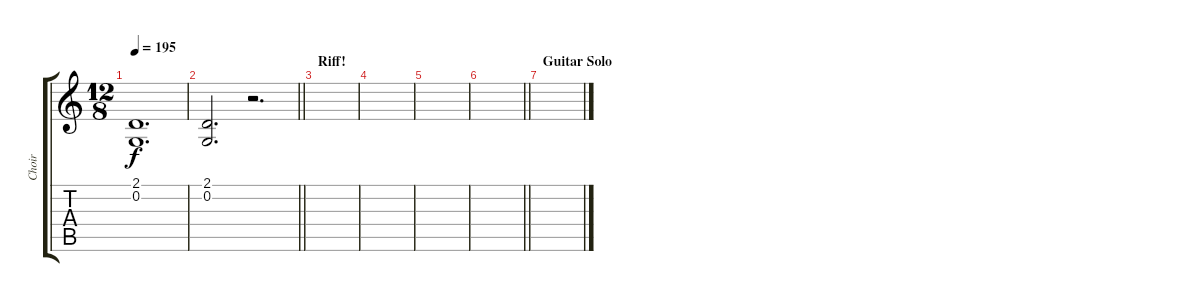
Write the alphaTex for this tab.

\track ("Choir" "Choir") {instrument choiraahs}
\staff {score tabs}
\tuning (C4 G3 Eb3 Bb2 F2 C2) {hide}
\ts (12 8)
\tempo 195
\clef g2
\ks c
(2.1 0.2).1{d dy f} |
\barLineRight lightlight
(2.1 0.2).2{d} r.2{d} |
\section ("" "Riff!")
|
|
|
\barLineRight lightlight
|
\section ("" "Guitar Solo")
